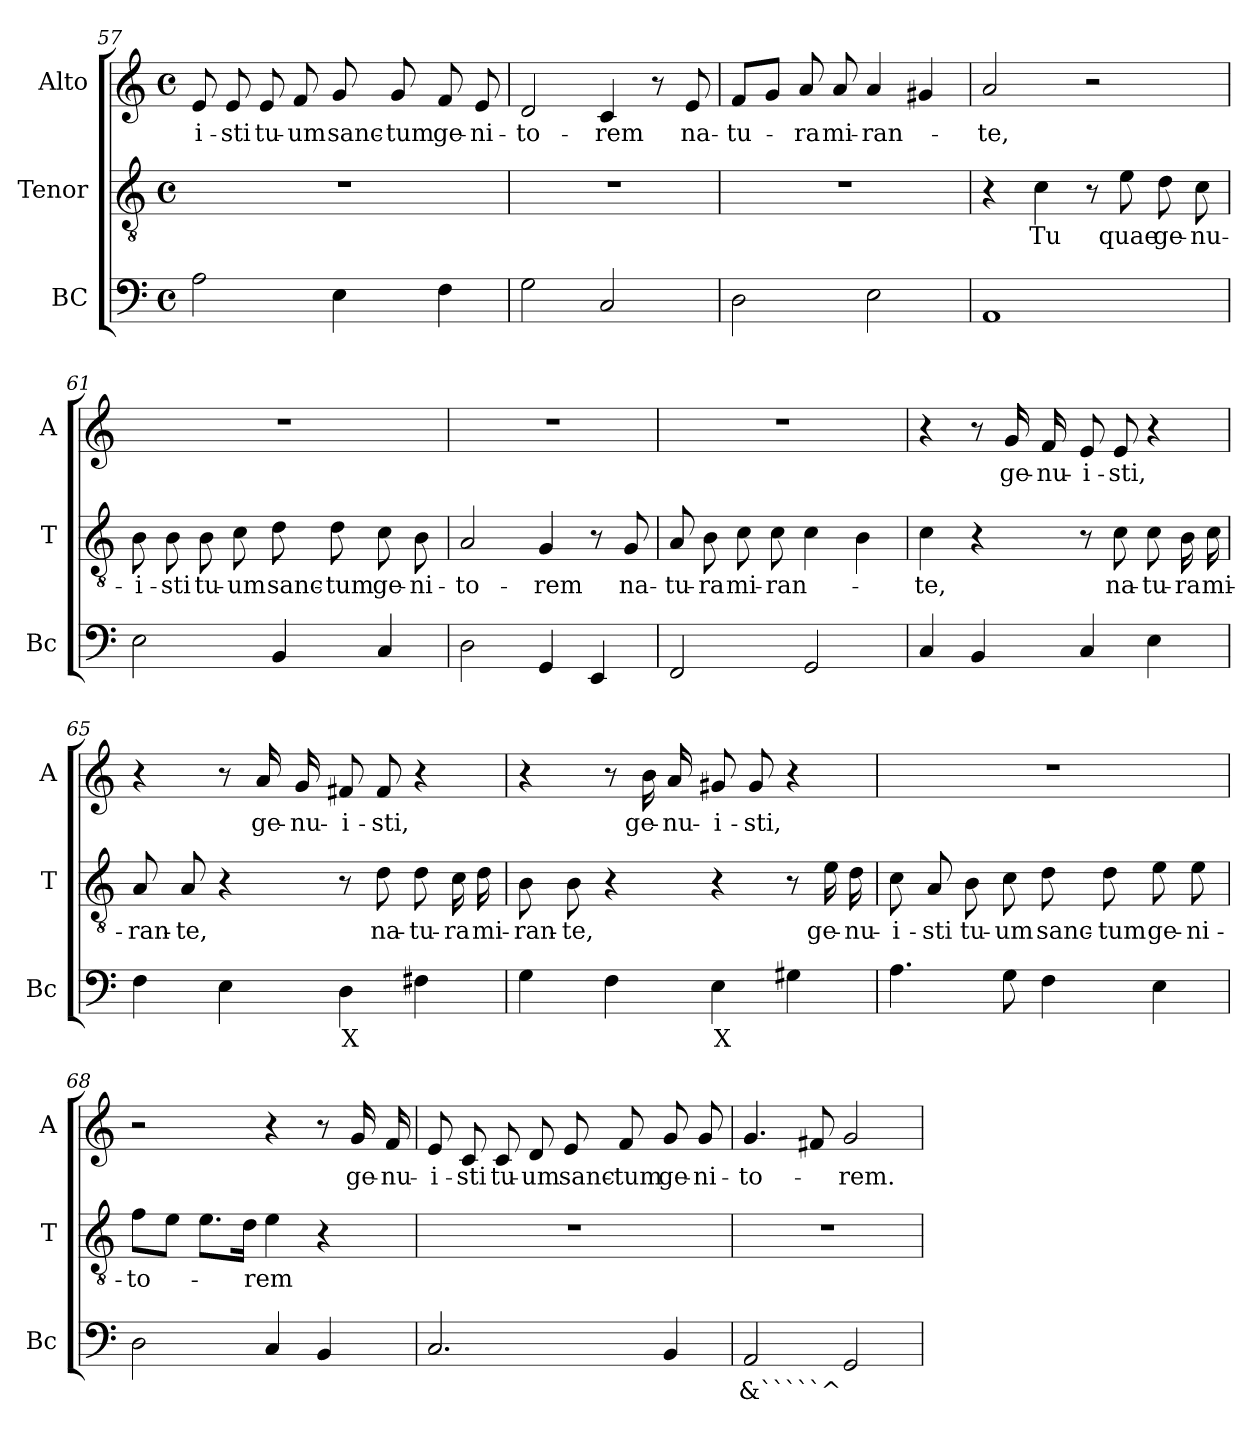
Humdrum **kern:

**kern	**text	**kern	**text	**kern	**text
*part3	*part3	*part2	*part2	*part1	*part1
*staff3	*staff3	*staff2	*staff2	*staff1	*staff1
*I"BC	*	*I"Tenor	*	*I"Alto	*
*I'Bc	*	*I'T	*	*I'A	*
!!LO:LB:g=z
*clefF4	*	*clefGv2	*	*clefG2	*
*k[]	*	*k[]	*	*k[]	*
*C:	*	*C:	*	*C:	*
*M4/4	*	*M4/4	*	*M4/4	*
*met(c)	*	*met(c)	*	*met(c)	*
=57	=57	=57	=57	=57	=57
!	!	!	!	!	!LO:LY:b
2A\	.	1r	.	8e/	-i-
!	!	!	!	!	!LO:LY:b
.	.	.	.	8e/	-sti
!	!	!	!	!	!LO:LY:b
.	.	.	.	8e/	tu-
!	!	!	!	!	!LO:LY:b
.	.	.	.	8f/	-um
!	!	!	!	!	!LO:LY:b
4E\	.	.	.	8g/	sanc-
!	!	!	!	!	!LO:LY:b
.	.	.	.	8g/	-tum
!	!	!	!	!	!LO:LY:b
4F\	.	.	.	8f/	ge-
!	!	!	!	!	!LO:LY:b
.	.	.	.	8e/	-ni-
=58	=58	=58	=58	=58	=58
!	!	!	!	!	!LO:LY:b
2G\	.	1r	.	2d/	-to-
!	!	!	!	!	!LO:LY:b
2C/	.	.	.	4c/	-rem
.	.	.	.	8r	.
!	!	!	!	!	!LO:LY:b
.	.	.	.	8e/	na-
=59	=59	=59	=59	=59	=59
!	!	!	!	!	!LO:LY:b
2D\	.	1r	.	8f/L	-tu-
.	.	.	.	8g/J	.
!	!	!	!	!	!LO:LY:b
.	.	.	.	8a/	-ra
!	!	!	!	!	!LO:LY:b
.	.	.	.	8a/	mi-
!	!	!	!	!	!LO:LY:b
2E\	.	.	.	4a/	-ran-
.	.	.	.	4g#X/	.
=60	=60	=60	=60	=60	=60
!	!	!	!	!	!LO:LY:b
1AA	.	4r	.	2a/	-te,
!	!	!	!LO:LY:b	!	!
.	.	4c\	Tu	.	.
.	.	8r	.	2r	.
!	!	!	!LO:LY:b	!	!
.	.	8e\	quae	.	.
!	!	!	!LO:LY:b	!	!
.	.	8d\	ge-	.	.
!	!	!	!LO:LY:b	!	!
.	.	8c\	-nu-	.	.
!!LO:LB:g=z
=61	=61	=61	=61	=61	=61
!	!	!	!LO:LY:b	!	!
2E\	.	8B\	-i-	1r	.
!	!	!	!LO:LY:b	!	!
.	.	8B\	-sti	.	.
!	!	!	!LO:LY:b	!	!
.	.	8B\	tu-	.	.
!	!	!	!LO:LY:b	!	!
.	.	8c\	-um	.	.
!	!	!	!LO:LY:b	!	!
4BB/	.	8d\	sanc-	.	.
!	!	!	!LO:LY:b	!	!
.	.	8d\	-tum	.	.
!	!	!	!LO:LY:b	!	!
4C/	.	8c\	ge-	.	.
!	!	!	!LO:LY:b	!	!
.	.	8B\	-ni-	.	.
=62	=62	=62	=62	=62	=62
!	!	!	!LO:LY:b	!	!
2D\	.	2A/	-to-	1r	.
!	!	!	!LO:LY:b	!	!
4GG/	.	4G/	-rem	.	.
4EE/	.	8r	.	.	.
!	!	!	!LO:LY:b	!	!
.	.	8G/	na-	.	.
=63	=63	=63	=63	=63	=63
!	!	!	!LO:LY:b	!	!
2FF/	.	8A/	-tu-	1r	.
!	!	!	!LO:LY:b	!	!
.	.	8B\	-ra	.	.
!	!	!	!LO:LY:b	!	!
.	.	8c\	mi-	.	.
!	!	!	!LO:LY:b	!	!
.	.	8c\	-ran-	.	.
2GG/	.	4c\	.	.	.
.	.	4B\	.	.	.
=64	=64	=64	=64	=64	=64
!	!	!	!LO:LY:b	!	!
4C/	.	4c\	-te,	4r	.
4BB/	.	4r	.	8r	.
!	!	!	!	!	!LO:LY:b
.	.	.	.	16g/	ge-
!	!	!	!	!	!LO:LY:b
.	.	.	.	16f/	-nu-
!	!	!	!	!	!LO:LY:b
4C/	.	8r	.	8e/	-i-
!	!	!	!LO:LY:b	!	!LO:LY:b
.	.	8c\	na-	8e/	-sti,
!	!	!	!LO:LY:b	!	!
4E\	.	8c\	-tu-	4r	.
!	!	!	!LO:LY:b	!	!
.	.	16B\	-ra	.	.
!	!	!	!LO:LY:b	!	!
.	.	16c\	mi-	.	.
=65	=65	=65	=65	=65	=65
!	!	!	!LO:LY:b	!	!
4F\	.	8A/	-ran-	4r	.
!	!	!	!LO:LY:b	!	!
.	.	8A/	-te,	.	.
4E\	.	4r	.	8r	.
!	!	!	!	!	!LO:LY:b
.	.	.	.	16a/	ge-
!	!	!	!	!	!LO:LY:b
.	.	.	.	16g/	-nu-
!	!LO:LY:b	!	!	!	!LO:LY:b
4D\	X	8r	.	8f#X/	-i-
!	!	!	!LO:LY:b	!	!LO:LY:b
.	.	8d\	na-	8f#/	-sti,
!	!	!	!LO:LY:b	!	!
4F#X\	.	8d\	-tu-	4r	.
!	!	!	!LO:LY:b	!	!
.	.	16c\	-ra	.	.
!	!	!	!LO:LY:b	!	!
.	.	16d\	mi-	.	.
!!LO:LB:g=z
=66	=66	=66	=66	=66	=66
!	!	!	!LO:LY:b	!	!
4G\	.	8B\	-ran-	4r	.
!	!	!	!LO:LY:b	!	!
.	.	8B\	-te,	.	.
4F\	.	4r	.	8r	.
!	!	!	!	!	!LO:LY:b
.	.	.	.	16b\	ge-
!	!	!	!	!	!LO:LY:b
.	.	.	.	16a/	-nu-
!	!LO:LY:b	!	!	!	!LO:LY:b
4E\	X	4r	.	8g#X/	-i-
!	!	!	!	!	!LO:LY:b
.	.	.	.	8g#/	-sti,
4G#X\	.	8r	.	4r	.
!	!	!	!LO:LY:b	!	!
.	.	16e\	ge-	.	.
!	!	!	!LO:LY:b	!	!
.	.	16d\	-nu-	.	.
=67	=67	=67	=67	=67	=67
!	!	!	!LO:LY:b	!	!
4.A\	.	8c\	-i-	1r	.
!	!	!	!LO:LY:b	!	!
.	.	8A/	-sti	.	.
!	!	!	!LO:LY:b	!	!
.	.	8B\	tu-	.	.
!	!	!	!LO:LY:b	!	!
8G\	.	8c\	-um	.	.
!	!	!	!LO:LY:b	!	!
4F\	.	8d\	sanc-	.	.
!	!	!	!LO:LY:b	!	!
.	.	8d\	-tum	.	.
!	!	!	!LO:LY:b	!	!
4E\	.	8e\	ge-	.	.
!	!	!	!LO:LY:b	!	!
.	.	8e\	-ni-	.	.
=68	=68	=68	=68	=68	=68
!	!	!	!LO:LY:b	!	!
2D\	.	8f\L	-to-	2r	.
.	.	8e\J	.	.	.
.	.	8.e\L	.	.	.
.	.	16d\Jk	.	.	.
!	!	!	!LO:LY:b	!	!
4C/	.	4e\	-rem	4r	.
4BB/	.	4r	.	8r	.
!	!	!	!	!	!LO:LY:b
.	.	.	.	16g/	ge-
!	!	!	!	!	!LO:LY:b
.	.	.	.	16f/	-nu-
=69	=69	=69	=69	=69	=69
!	!	!	!	!	!LO:LY:b
2.C/	.	1r	.	8e/	-i-
!	!	!	!	!	!LO:LY:b
.	.	.	.	8c/	-sti
!	!	!	!	!	!LO:LY:b
.	.	.	.	8c/	tu-
!	!	!	!	!	!LO:LY:b
.	.	.	.	8d/	-um
!	!	!	!	!	!LO:LY:b
.	.	.	.	8e/	sanc-
!	!	!	!	!	!LO:LY:b
.	.	.	.	8f/	-tum
!	!	!	!	!	!LO:LY:b
4BB/	.	.	.	8g/	ge-
!	!	!	!	!	!LO:LY:b
.	.	.	.	8g/	-ni-
=70	=70	=70	=70	=70	=70
!	!LO:LY:b	!	!	!	!LO:LY:b
2AA/	&`````^	1r	.	4.g/	-to-
.	.	.	.	8f#X/	.
!	!	!	!	!	!LO:LY:b
2GG/	.	.	.	2g/	-rem.
=	=	=	=	=	=
*-	*-	*-	*-	*-	*-
